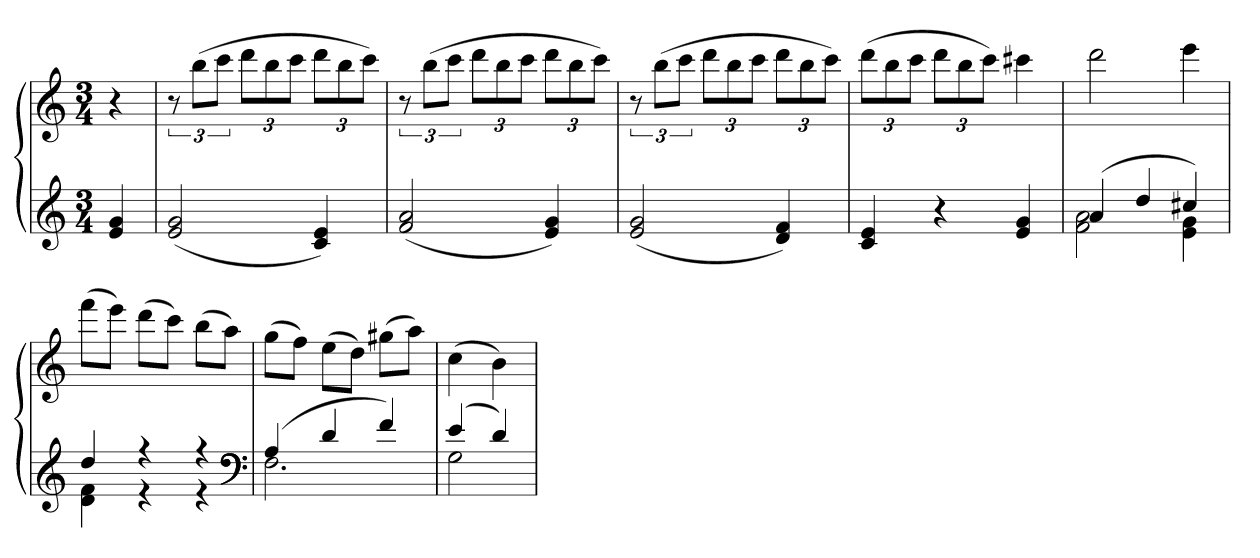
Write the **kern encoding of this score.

**kern	**kern
*part1	*part1
*staff2	*staff1
*clefG2	*clefG2
*k[]	*k[]
*C:	*C:
*M3/4	*M3/4
=	=
4e 4g	4r
=	=
(2e 2g	12r
.	(12bbL
.	12cccJ
.	12dddL
.	12bb
.	12cccJ
4c 4e)	12dddL
.	12bb
.	12cccJ)
=	=
(2f 2a	12r
.	(12bbL
.	12cccJ
.	12dddL
.	12bb
.	12cccJ
4e 4g)	12dddL
.	12bb
.	12cccJ)
=	=
(2e 2g	12r
.	(12bbL
.	12cccJ
.	12dddL
.	12bb
.	12cccJ
4d 4f)	12dddL
.	12bb
.	12cccJ)
=	=
4c 4e	(12dddL
.	12bb
.	12cccJ
4r	12dddL
.	12bb
.	12cccJ)
4e 4g	4ccc#X
=	=
*^	*
(4a	2f 2a	2ddd
4dd	.	.
4cc#X)	4e 4g	4eee
=	=	=
4dd	4d 4f	(8fffL
.	.	8eeeJ)
4r	4r	(8dddL
.	.	8cccJ)
4r	4r	(8bbL
.	.	8aaJ)
*clefF4	*	*
=	=	=
(4A	2.F	(8ggL
.	.	8ffJ)
4d	.	(8eeL
.	.	8ddJ)
4f)	.	(8gg#XL
.	.	8aaJ)
=	=	=
(4e	2G	(4cc
4d)	.	4b)
*v	*v	*
=	=
*-	*-
